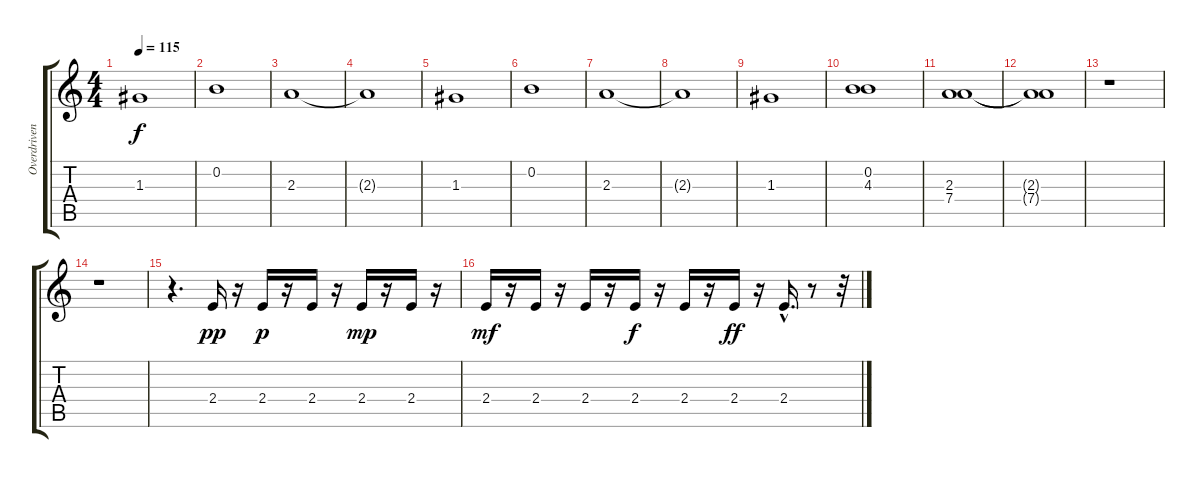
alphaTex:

\track ("Overdriven Guitar" "Overdriven") {instrument overdrivenguitar}
\staff {score tabs}
\tuning (E4 B3 G3 D3 A2 E2) {hide}
\ts (4 4)
\tempo 115
\clef g2
\ks c
1.3.1{dy f} |
0.2.1 |
2.3.1 |
2.3{t}.1 |
1.3.1 |
0.2.1 |
2.3.1 |
2.3{t}.1 |
1.3.1 |
(0.2 4.3).1 |
(2.3 7.4).1 |
(2.3{t} 7.4{t}).1 |
r.1 |
r.1 |
r.4{d} 2.4.16{dy pp} r.16 2.4.16{dy p} r.16 2.4.16 r.16 2.4.16{dy mp} r.16 2.4.16 r.16 |
2.4.16{dy mf} r.16 2.4.16 r.16 2.4.16 r.16 2.4.16{dy f} r.16 2.4.16 r.16 2.4.16{dy ff} r.16 2.4{hac}.16{d} r.8 r.32
